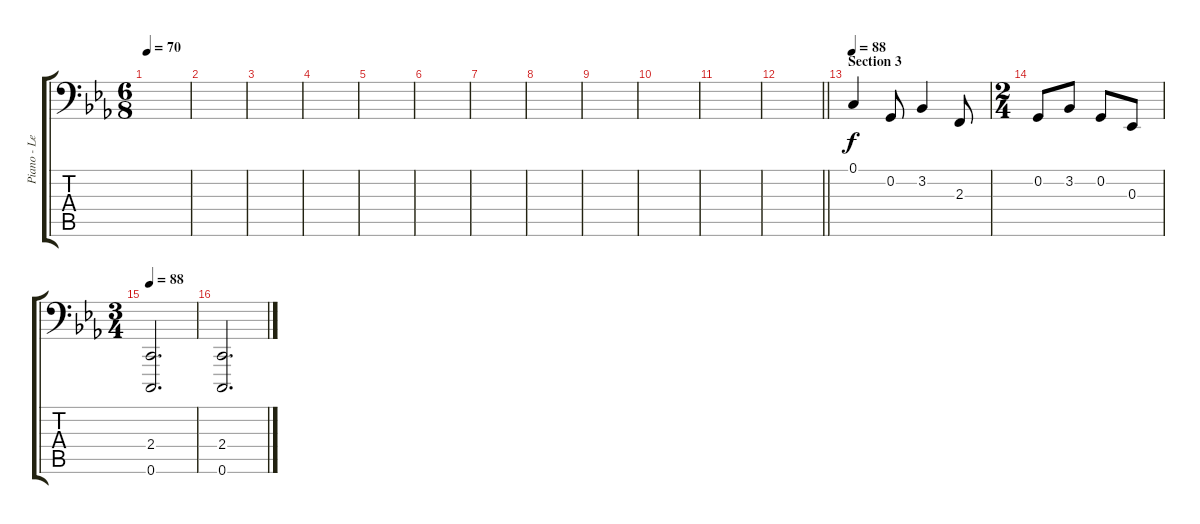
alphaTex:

\track ("Piano - Left Hand" "Piano - Le") {instrument brightacousticpiano}
\staff {score tabs}
\tuning (C3 G2 Eb2 Bb1 F1 C1) {hide}
\ts (6 8)
\tempo 70
\clef f4
\ks cminor
|
|
|
|
|
|
|
|
|
|
|
\barLineRight lightlight
|
\section ("" "Section 3")
\tempo 88
0.1.4 0.2.8 3.2.4 2.3.8 |
\ts (2 4)
0.2.8 3.2.8 0.2.8 0.3.8 |
\ts (3 4)
\tempo 88
(2.4 0.6).2{d} |
(2.4 0.6).2{d}
